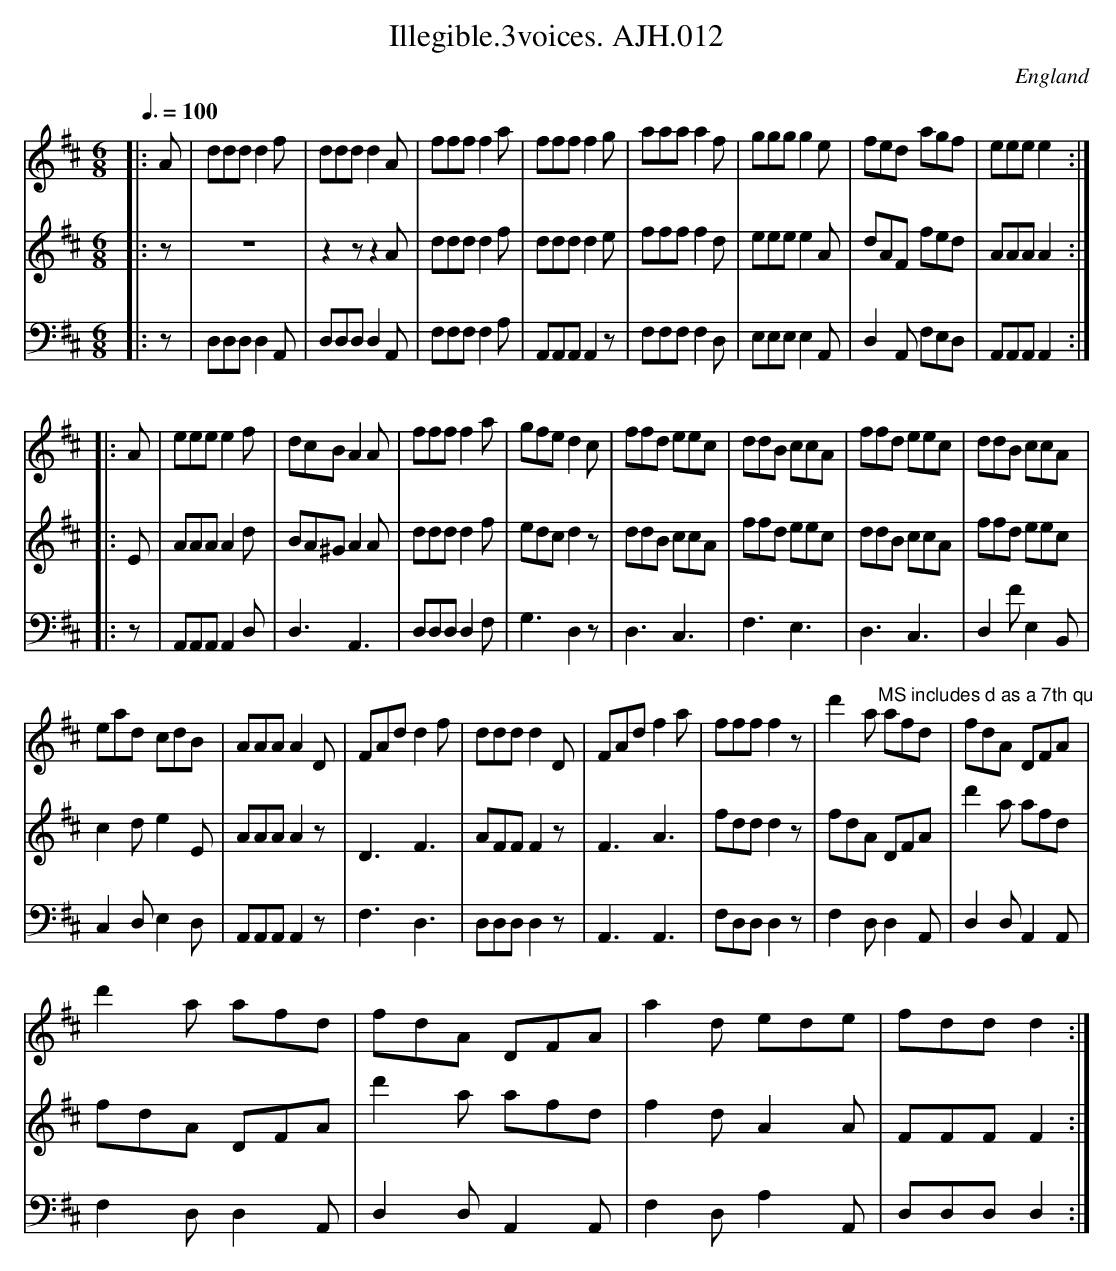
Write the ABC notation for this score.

X:1
T:Illegible.3voices. AJH.012
L:1/8
M:6/8
O:England
Q:3/8=100
V:1
V:2
V:3 clef=bass
K:D
[V:1] |: A | dddd2f | dddd2A | ffff2a | ffff2g | aaaa2f |\
gggg2e | fed agf | eeee2 :|
[V:2] |: z | z6 | z2zz2A | dddd2f | dddd2e | ffff2d |\
eeee2A | dAF fed | AAAA2 :|
[V:3] |: z | D,D,D,D,2A,, | D,D,D,D,2A,, | F,F,F,F,2A, | A,,A,,A,,A,,2z |\
F,F,F,F,2D, | E,E,E,E,2A,, | D,2A,, F,E,D, | A,,A,,A,,A,,2 :|
[V:1] |: A | eeee2f | dcBA2A | ffff2a | gfed2c | ffd eec | ddB ccA |\
ffd eec | ddB ccA |
[V:2] |: E | AAAA2d | BA^GA2A | dddd2f | edcd2z | ddB ccA | ffd eec |\
ddB ccA | ffd eec |
[V:3] |: z | A,,A,,A,,A,,2D, | D,3A,,3 | D,D,D,D,2F, | G,3D,2z |\
D,3C,3 | F,3E,3 | D,3C,3 | D,2FE,2B,, |
[V:1] ead cdB | AAAA2D | FAdd2f | dddd2D | FAdf2a | ffff2z |\
d'2a "^MS includes d as a 7th qu"afd |\
fdA DFA |
[V:2] c2de2E | AAAA2z | D3F3 | AFFF2z | F3A3 |\
fddd2z | fdA DFA | d'2a afd |
[V:3] C,2D,E,2D, | A,,A,,A,,A,,2z | F,3D,3 | D,D,D,D,2z | A,,3A,,3 |\
F,D,D,D,2z | F,2D,D,2A,, | D,2D,A,,2A,, |
[V:1] d'2a afd | fdA DFA |a2d ede | fddd2 :|
[V:2] fdA DFA | d'2a afd | f2d A2A | FFFF2 :|
[V:3] F,2D,D,2A,, | D,2D,A,,2A,, | F,2D,A,2A,, | D,D,D,D,2 :|
